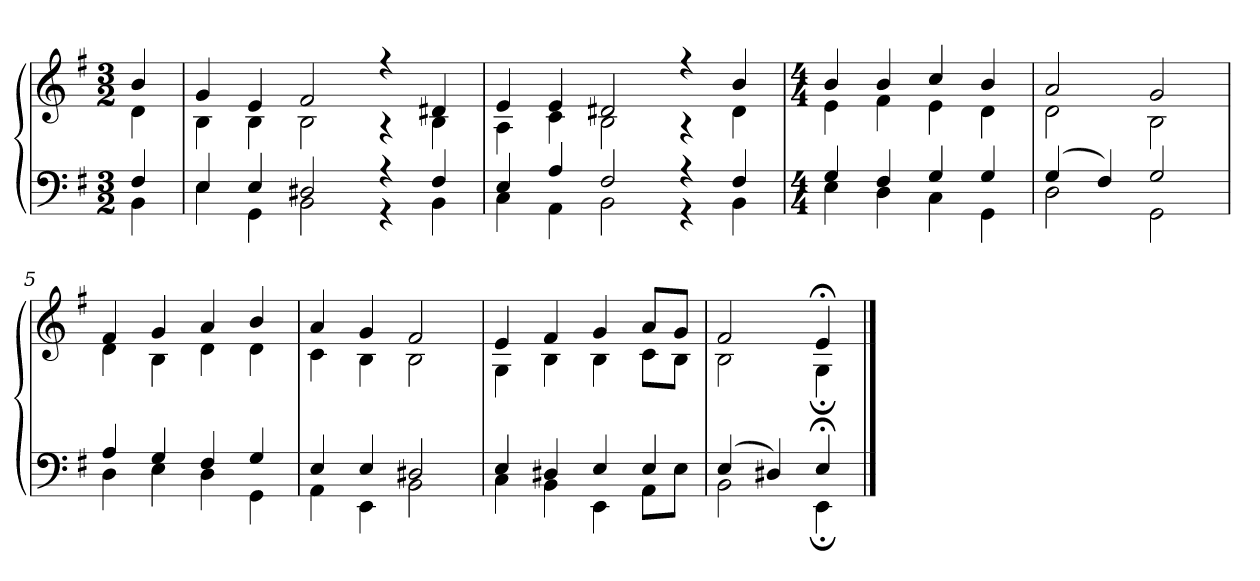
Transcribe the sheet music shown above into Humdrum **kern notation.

**kern	**kern
*part1	*part1
*staff2	*staff1
*clefF4	*clefG2
*k[f#]	*k[f#]
*e:	*e:
*M3/2	*M3/2
=	=
*^	*^
4F#	4BB	4b	4d
=1	=1	=1	=1
4E	4E	4g	4B
4E	4GG	4e	4B
2D#X	2BB	2f#	2B
4r	4r	4r	4r
4F#	4BB	4d#X	4B
=2	=2	=2	=2
4E	4C	4e	4A
4A	4AA	4e	4c
2F#	2BB	2d#X	2B
4r	4r	4r	4r
4F#	4BB	4b	4d#
=3	=3	=3	=3
*M4/4	*	*M4/4	*
4G	4E	4b	4e
4F#	4D	4b	4f#
4G	4C	4cc	4e
4G	4GG	4b	4d
=4	=4	=4	=4
(4G	2D	2a	2d
4F#)	.	.	.
2G	2GG	2g	2B
=5	=5	=5	=5
4A	4D	4f#	4d
4G	4E	4g	4B
4F#	4D	4a	4d
4G	4GG	4b	4d
=6	=6	=6	=6
4E	4AA	4a	4c
4E	4EE	4g	4B
2D#X	2BB	2f#	2B
=7	=7	=7	=7
4E	4C	4e	4G
4D#X	4BB	4f#	4B
4E	4EE	4g	4B
4E	8AAL	8aL	8cL
.	8EJ	8gJ	8BJ
=8	=8	=8	=8
(4E	2BB	2f#	2B
4D#X)	.	.	.
4E;<	4EE;	4e;<	4G;
*v	*v	*	*
*	*v	*v
==	==
*-	*-
